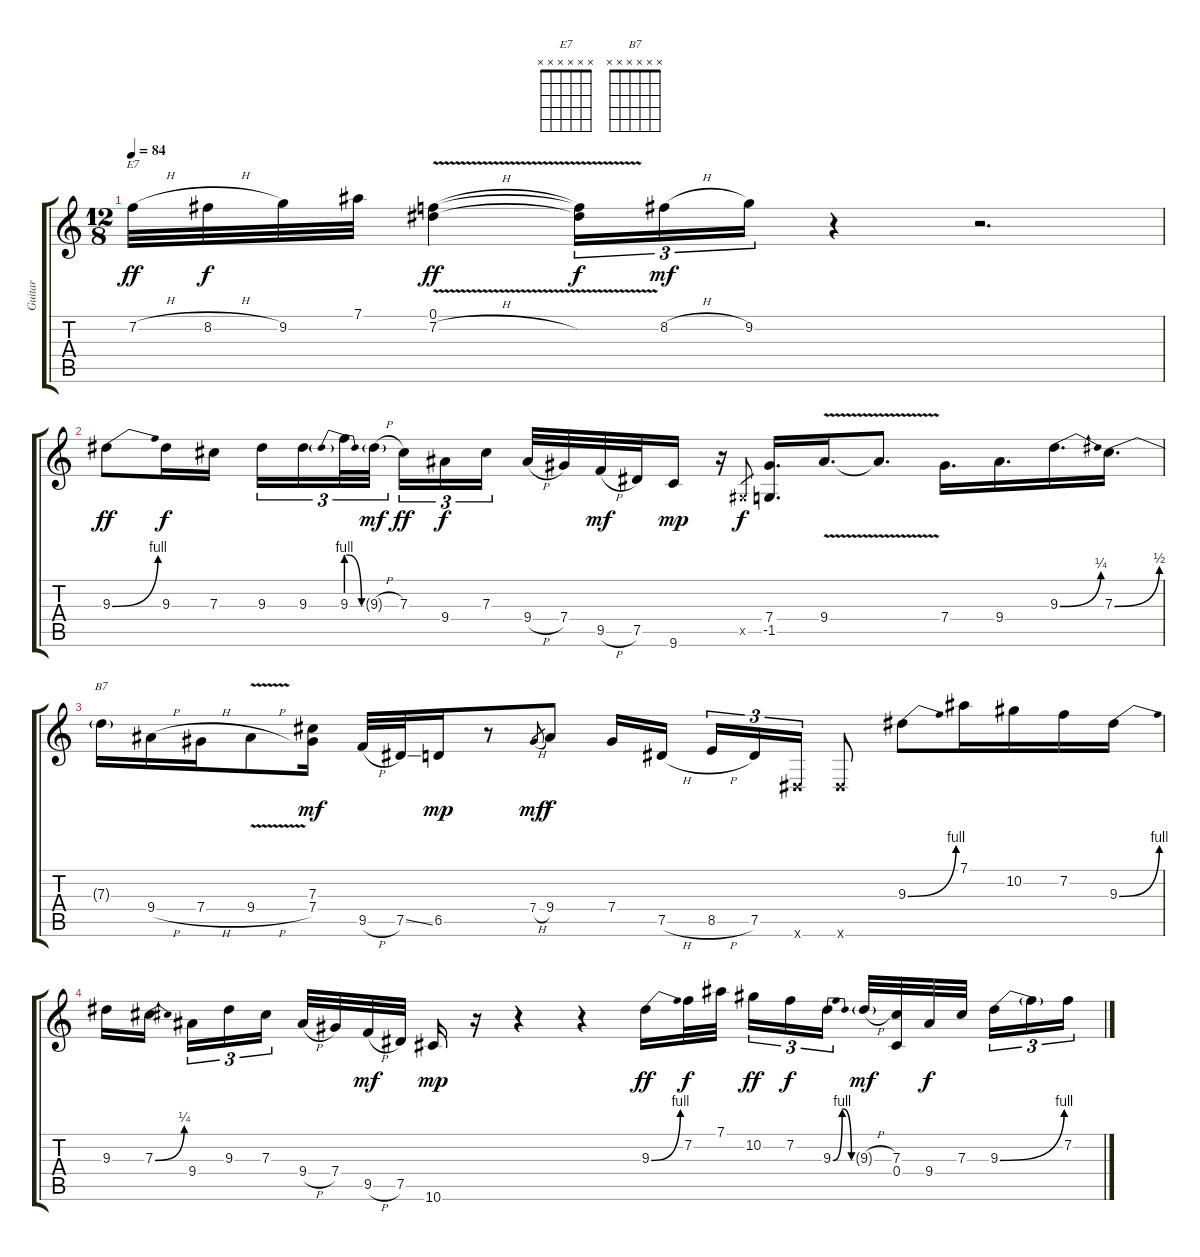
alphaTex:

\track ("Guitar" "Guitar") {instrument overdrivenguitar}
\staff {score tabs}
\tuning (Eb4 Bb3 Gb3 Db3 Ab2 Eb2) {hide}
\chord ("E7" x x x x x x)
\chord ("B7" x x x x x x)
\ts (12 8)
\tempo 84
\clef g2
\ks c
7.2{h}.32{ch "E7" dy ff} 8.2{h}.32{dy f} 9.2.32 7.1.32 (0.1{v} 7.2{v h}).4{dy ff} (0.1{t} 7.2{t}).16{tu (3 2) dy f} 8.2{h}.16{tu (3 2) dy mf} 9.2.16{tu (3 2)} r.4 r.2{d} |
9.3{be (bend 0 0 60 4)}.8{dy ff} 9.3.16{dy f} 7.3.16{beam splitsecondary} 9.3.16{tu (3 2)} 9.3.16{tu (3 2)} 9.3{be (prebendrelease 0 4 60 0)}.32{tu (3 2)} 9.3{h g}.32{tu (3 2) dy mf} 7.3.16{tu (3 2) dy ff} 9.4.16{tu (3 2) dy f} 7.3.16{tu (3 2) beam splitsecondary} 9.4{h}.32 7.4.32 9.5{h}.32{dy mf} 7.5.32 9.6.16{dy mp} r.16 0.5{x}.8{gr dy f} (7.4 -1.5).16{d} 9.4{v}.16{d} 9.4{t}.8{d} 7.4.16{d} 9.4.16{d} 9.3{be (bend 0 0 60 1)}.16{d} 7.3{be (bend 0 0 60 2)}.16{d} |
7.3{t}.16{ch "B7"} 9.4{h}.16 7.4{h}.16 9.4{v h}.8 (7.3 7.4).16{dy mf} 9.5{h}.32 7.5{ss}.32 6.5.16{dy mp} r.8 7.4{h}.8{gr dy mf} 9.4.8{dy f} 7.4.16 7.5{h}.16{beam splitsecondary} 8.5{h}.16{tu (3 2)} 7.5.16{tu (3 2)} 0.6{x}.16{tu (3 2)} 0.6{x}.8 9.3{be (bend 0 0 60 4)}.8 7.1.16 10.2.16 7.2.16 9.3{be (bend 0 0 60 4)}.16 |
9.3.16 7.3{be (bend 0 0 60 1)}.16{beam splitsecondary} 9.4.16{tu (3 2)} 9.3.16{tu (3 2)} 7.3.16{tu (3 2) beam splitsecondary} 9.4{h}.32 7.4.32 9.5{h}.32{dy mf} 7.5.32 10.6.16{dy mp} r.16 r.4 r.4 9.3{be (bend 0 0 60 4)}.16{dy ff} 7.2.32{dy f} 7.1.32 10.2.16{tu (3 2) dy ff} 7.2.16{tu (3 2) dy f} 9.3{be (bendrelease 0 0 15 4 30 4 60 0)}.16{tu (3 2) beam splitsecondary} 9.3{h g}.32{dy mf} (7.3 0.4).32 9.4.32{dy f} 7.3.32{beam splitsecondary} 9.3{be (bend 0 0 60 4)}.16{tu (3 2)} 9.3{t}.16{tu (3 2)} 7.2.16{tu (3 2)}
